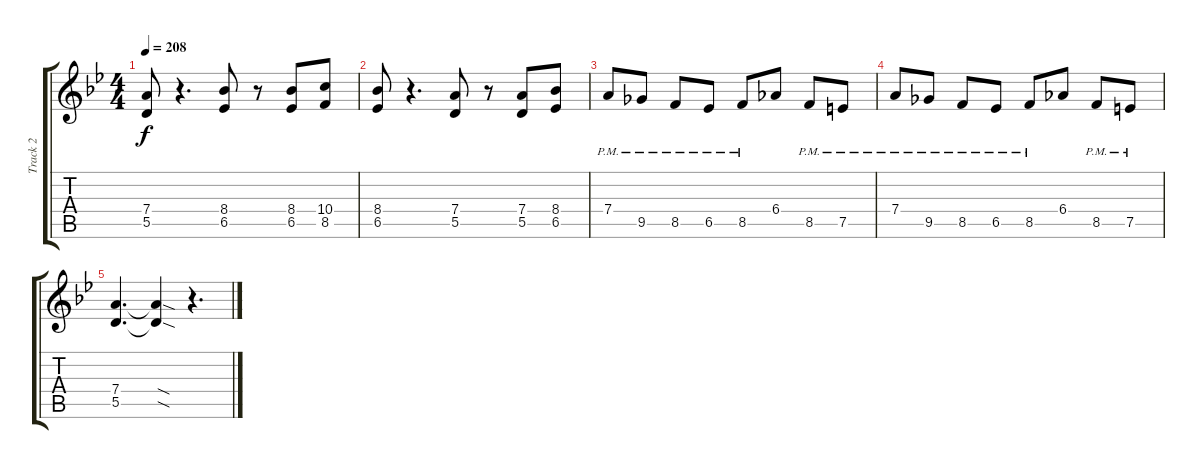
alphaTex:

\track ("Track 2" "Track 2") {instrument distortionguitar}
\staff {score tabs}
\tuning (E4 B3 G3 D3 A2 D2) {hide}
\ts (4 4)
\tempo 208
\clef g2
\ks bb
(7.4 5.5).8{dy f} r.4{d} (8.4 6.5).8 r.8 (8.4 6.5).8 (10.4 8.5).8 |
(8.4 6.5).8 r.4{d} (7.4 5.5).8 r.8 (7.4 5.5).8 (8.4 6.5).8 |
7.4{pm}.8 9.5{pm}.8 8.5{pm}.8 6.5{pm}.8 8.5{pm}.8 6.4.8 8.5{pm}.8 7.5{pm}.8 |
7.4{pm}.8 9.5{pm}.8 8.5{pm}.8 6.5{pm}.8 8.5{pm}.8 6.4.8 8.5{pm}.8 7.5{pm}.8 |
(7.4 5.5).4{d} (7.4{sod t} 5.5{sod t}).4 r.4{d}
